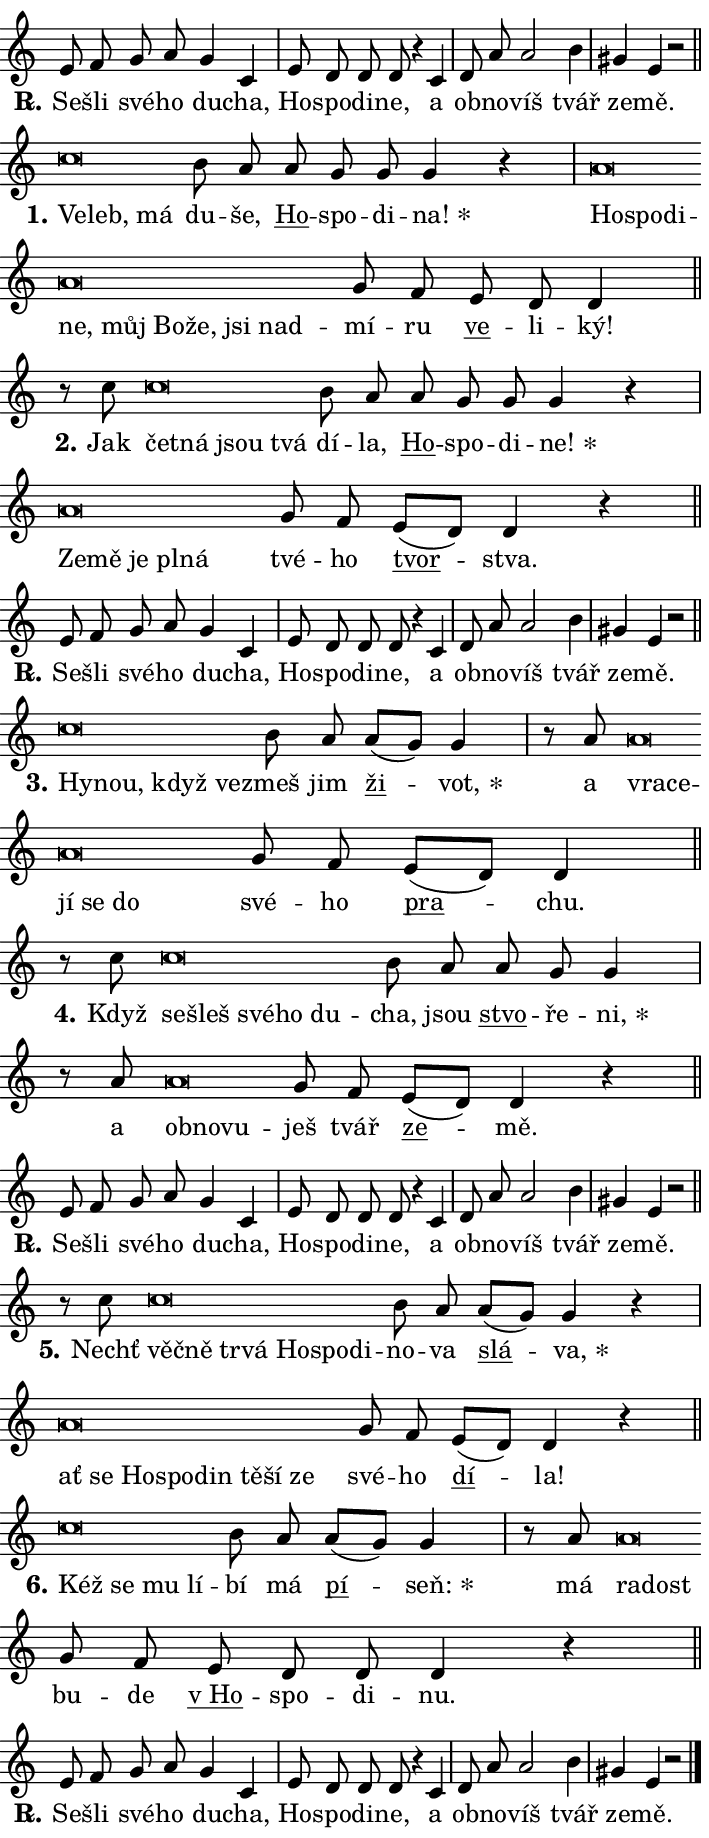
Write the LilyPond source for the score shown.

\version "2.24.0"
\header { tagline = "" }
\paper {
  indent = 0\cm
  top-margin = 0\cm
  right-margin = 0.13\cm % to fit lyric hyphens
  bottom-margin = 0\cm
  left-margin = 0\cm
  paper-width = 12\cm
  page-breaking = #ly:one-page-breaking
  system-system-spacing.basic-distance = #11
  score-system-spacing.basic-distance = #11
  ragged-last = ##f
}


%% Author: Thomas Morley
%% https://lists.gnu.org/archive/html/lilypond-user/2020-05/msg00002.html
#(define (line-position grob)
"Returns position of @var[grob} in current system:
   @code{'start}, if at first time-step
   @code{'end}, if at last time-step
   @code{'middle} otherwise
"
  (let* ((col (ly:item-get-column grob))
         (ln (ly:grob-object col 'left-neighbor))
         (rn (ly:grob-object col 'right-neighbor))
         (col-to-check-left (if (ly:grob? ln) ln col))
         (col-to-check-right (if (ly:grob? rn) rn col))
         (break-dir-left
           (and
             (ly:grob-property col-to-check-left 'non-musical #f)
             (ly:item-break-dir col-to-check-left)))
         (break-dir-right
           (and
             (ly:grob-property col-to-check-right 'non-musical #f)
             (ly:item-break-dir col-to-check-right))))
        (cond ((eqv? 1 break-dir-left) 'start)
              ((eqv? -1 break-dir-right) 'end)
              (else 'middle))))

#(define (tranparent-at-line-position vctor)
  (lambda (grob)
  "Relying on @code{line-position} select the relevant enry from @var{vctor}.
Used to determine transparency,"
    (case (line-position grob)
      ((end) (not (vector-ref vctor 0)))
      ((middle) (not (vector-ref vctor 1)))
      ((start) (not (vector-ref vctor 2))))))

noteHeadBreakVisibility =
#(define-music-function (break-visibility)(vector?)
"Makes @code{NoteHead}s transparent relying on @var{break-visibility}"
#{
  \override NoteHead.transparent =
    #(tranparent-at-line-position break-visibility)
#})

#(define delete-ledgers-for-transparent-note-heads
  (lambda (grob)
    "Reads whether a @code{NoteHead} is transparent.
If so this @code{NoteHead} is removed from @code{'note-heads} from
@var{grob}, which is supposed to be @code{LedgerLineSpanner}.
As a result ledgers are not printed for this @code{NoteHead}"
    (let* ((nhds-array (ly:grob-object grob 'note-heads))
           (nhds-list
             (if (ly:grob-array? nhds-array)
                 (ly:grob-array->list nhds-array)
                 '()))
           ;; Relies on the transparent-property being done before
           ;; Staff.LedgerLineSpanner.after-line-breaking is executed.
           ;; This is fragile ...
           (to-keep
             (remove
               (lambda (nhd)
                 (ly:grob-property nhd 'transparent #f))
               nhds-list)))
      ;; TODO find a better method to iterate over grob-arrays, similiar
      ;; to filter/remove etc for lists
      ;; For now rebuilt from scratch
      (set! (ly:grob-object grob 'note-heads)  '())
      (for-each
        (lambda (nhd)
          (ly:pointer-group-interface::add-grob grob 'note-heads nhd))
        to-keep))))

squashNotes = {
  \override NoteHead.X-extent = #'(-0.2 . 0.2)
  \override NoteHead.Y-extent = #'(-0.75 . 0)
  \override NoteHead.stencil =
    #(lambda (grob)
       (let ((pos (ly:grob-property grob 'staff-position)))
         (begin
           (if (< pos -7) (display "ERROR: Lower brevis then expected\n") (display ""))
           (if (<= pos -6) ly:text-interface::print ly:note-head::print))))
}
unSquashNotes = {
  \revert NoteHead.X-extent
  \revert NoteHead.Y-extent
  \revert NoteHead.stencil
}

hideNotes = \noteHeadBreakVisibility #begin-of-line-visible
unHideNotes = \noteHeadBreakVisibility #all-visible

% work-around for resetting accidentals
% https://lilypond.org/doc/v2.23/Documentation/notation/displaying-rhythms#unmetered-music
cadenzaMeasure = {
  \cadenzaOff
  \partial 1024 s1024
  \cadenzaOn
}

#(define-markup-command (accent layout props text) (markup?)
  "Underline accented syllable"
  (interpret-markup layout props
    #{\markup \override #'(offset . 4.3) \underline { #text }#}))

responsum = \markup \concat {
  "R" \hspace #-1.05 \path #0.1 #'((moveto 0 0.07) (lineto 0.9 0.8)) \hspace #0.05 "."
}

spaceSize = #0.6828661417322834 % exact space size for TeX Gyre Schola

\layout {
  \context {
    \Staff
    \remove "Time_signature_engraver"
    \override LedgerLineSpanner.after-line-breaking = #delete-ledgers-for-transparent-note-heads
  }
  \context {
    \Lyrics {
      \override LyricSpace.minimum-distance = \spaceSize
      \override LyricText.font-name = #"TeX Gyre Schola"
      \override LyricText.font-size = 1
      \override StanzaNumber.font-name = #"TeX Gyre Schola Bold"
      \override StanzaNumber.font-size = 1
    }
  }
  \context {
    \Score 
    \override NoteHead.text =
      #(lambda (grob) 
        (let ((pos (ly:grob-property grob 'staff-position)))
          #{\markup {
            \combine
              \halign #-0.55 \raise #(if (= pos -6) 0 0.5) \override #'(thickness . 2) \draw-line #'(3.2 . 0)
              \musicglyph "noteheads.sM1"
          }#}))
  }
}

% magnetic-lyrics.ily
%
%   written by
%     Jean Abou Samra <jean@abou-samra.fr>
%     Werner Lemberg <wl@gnu.org>
%
%   adapted by
%     Jiri Hon <jiri.hon@gmail.com>
%
% Version 2022-Apr-15

% https://www.mail-archive.com/lilypond-user@gnu.org/msg149350.html

#(define (Left_hyphen_pointer_engraver context)
   "Collect syllable-hyphen-syllable occurrences in lyrics and store
them in properties.  This engraver only looks to the left.  For
example, if the lyrics input is @code{foo -- bar}, it does the
following.

@itemize @bullet
@item
Set the @code{text} property of the @code{LyricHyphen} grob between
@q{foo} and @q{bar} to @code{foo}.

@item
Set the @code{left-hyphen} property of the @code{LyricText} grob with
text @q{foo} to the @code{LyricHyphen} grob between @q{foo} and
@q{bar}.
@end itemize

Use this auxiliary engraver in combination with the
@code{lyric-@/text::@/apply-@/magnetic-@/offset!} hook."
   (let ((hyphen #f)
         (text #f))
     (make-engraver
      (acknowledgers
       ((lyric-syllable-interface engraver grob source-engraver)
        (set! text grob)))
      (end-acknowledgers
       ((lyric-hyphen-interface engraver grob source-engraver)
        ;(when (not (grob::has-interface grob 'lyric-space-interface))
          (set! hyphen grob)));)
      ((stop-translation-timestep engraver)
       (when (and text hyphen)
         (ly:grob-set-object! text 'left-hyphen hyphen))
       (set! text #f)
       (set! hyphen #f)))))

#(define (lyric-text::apply-magnetic-offset! grob)
   "If the space between two syllables is less than the value in
property @code{LyricText@/.details@/.squash-threshold}, move the right
syllable to the left so that it gets concatenated with the left
syllable.

Use this function as a hook for
@code{LyricText@/.after-@/line-@/breaking} if the
@code{Left_@/hyphen_@/pointer_@/engraver} is active."
   (let ((hyphen (ly:grob-object grob 'left-hyphen #f)))
     (when hyphen
       (let ((left-text (ly:spanner-bound hyphen LEFT)))
         (when (grob::has-interface left-text 'lyric-syllable-interface)
           (let* ((common (ly:grob-common-refpoint grob left-text X))
                  (this-x-ext (ly:grob-extent grob common X))
                  (left-x-ext
                   (begin
                     ;; Trigger magnetism for left-text.
                     (ly:grob-property left-text 'after-line-breaking)
                     (ly:grob-extent left-text common X)))
                  ;; `delta` is the gap width between two syllables.
                  (delta (- (interval-start this-x-ext)
                            (interval-end left-x-ext)))
                  (details (ly:grob-property grob 'details))
                  (threshold (assoc-get 'squash-threshold details 0.2)))
             (when (< delta threshold)
               (let* (;; We have to manipulate the input text so that
                      ;; ligatures crossing syllable boundaries are not
                      ;; disabled.  For languages based on the Latin
                      ;; script this is essentially a beautification.
                      ;; However, for non-Western scripts it can be a
                      ;; necessity.
                      (lt (ly:grob-property left-text 'text))
                      (rt (ly:grob-property grob 'text))
                      (is-space (grob::has-interface hyphen 'lyric-space-interface))
                      (space (if is-space " " ""))
                      (extra-delta (if is-space spaceSize 0))
                      ;; Append new syllable.
                      (ltrt-space (if (and (string? lt) (string? rt))
                                (string-append lt space rt)
                                (make-concat-markup (list lt space rt))))
                      ;; Right-align `ltrt` to the right side.
                      (ltrt-space-markup (grob-interpret-markup
                               grob
                               (make-translate-markup
                                (cons (interval-length this-x-ext) 0)
                                (make-right-align-markup ltrt-space)))))
                 (begin
                   ;; Don't print `left-text`.
                   (ly:grob-set-property! left-text 'stencil #f)
                   ;; Set text and stencil (which holds all collected
                   ;; syllables so far) and shift it to the left.
                   (ly:grob-set-property! grob 'text ltrt-space)
                   (ly:grob-set-property! grob 'stencil ltrt-space-markup)
                   (ly:grob-translate-axis! grob (- (- delta extra-delta)) X))))))))))


#(define (lyric-hyphen::displace-bounds-first grob)
   ;; Make very sure this callback isn't triggered too early.
   (let ((left (ly:spanner-bound grob LEFT))
         (right (ly:spanner-bound grob RIGHT)))
     (ly:grob-property left 'after-line-breaking)
     (ly:grob-property right 'after-line-breaking)
     (ly:lyric-hyphen::print grob)))

squashThreshold = #0.4

\layout {
  \context {
    \Lyrics
    \consists #Left_hyphen_pointer_engraver
    \override LyricText.after-line-breaking =
      #lyric-text::apply-magnetic-offset!
    \override LyricHyphen.stencil = #lyric-hyphen::displace-bounds-first
    \override LyricText.details.squash-threshold = \squashThreshold
    \override LyricHyphen.minimum-distance = 0
    \override LyricHyphen.minimum-length = \squashThreshold
  }
}

squashText = \override LyricText.details.squash-threshold = 9999
unSquashText = \override LyricText.details.squash-threshold = \squashThreshold

leftText = \override LyricText.self-alignment-X = #LEFT
unLeftText = \revert LyricText.self-alignment-X

starOffset = #(lambda (grob) 
                (let ((x_offset (ly:self-alignment-interface::aligned-on-x-parent grob)))
                  (if (= x_offset 0) 0 (+ x_offset 1.2))))

star = #(define-music-function (syllable)(string?)
"Append star separator at the end of a syllable"
#{
  \once \override LyricText.X-offset = #starOffset
  \lyricmode { \markup {
    #syllable
    \override #'((font-name . "TeX Gyre Schola Bold")) \hspace #0.2 \lower #0.65 \larger "*"
  } }
#})

starAccent = #(define-music-function (syllable)(string?)
"Append star separator at the end of a syllable and make accent"
#{
  \once \override LyricText.X-offset = #starOffset
  \lyricmode { \markup {
    \accent #syllable
    \override #'((font-name . "TeX Gyre Schola Bold")) \hspace #0.2 \lower #0.65 \larger "*"
  } }
#})

breath = #(define-music-function (syllable)(string?)
"Append breathing indicator at the end of a syllable"
#{
  \lyricmode { \markup { #syllable "+" } }
#})

optionalBreath = #(define-music-function (syllable)(string?)
"Append optional breathing indicator at the end of a syllable"
#{
  \lyricmode { \markup { #syllable "(+)" } }
#})


\score {
    <<
        \new Voice = "melody" { \cadenzaOn \key c \major \relative { e'8 f g a g4 c, \cadenzaMeasure \bar "|" e8 d d d r4 c \cadenzaMeasure \bar "|" d8 a' a2 b4 \cadenzaMeasure \bar "|" gis e r2 \cadenzaMeasure \bar "||" \break } }
        \new Lyrics \lyricsto "melody" { \lyricmode { \set stanza = \responsum
Se -- šli své -- ho du -- cha, Ho -- spo -- di -- ne, a ob -- no -- víš tvář ze -- mě. } }
    >>
    \layout {}
}

\score {
    <<
        \new Voice = "melody" { \cadenzaOn \key c \major \relative { \squashNotes c''\breve*1/16 \hideNotes \breve*1/16 \breve*1/16 \bar "" \unHideNotes \unSquashNotes b8 a \bar "" a g g g4 r \cadenzaMeasure \bar "|" \squashNotes a\breve*1/16 \hideNotes \breve*1/16 \bar "" \breve*1/16 \bar "" \breve*1/16 \bar "" \breve*1/16 \bar "" \breve*1/16 \bar "" \breve*1/16 \bar "" \breve*1/16 \breve*1/16 \bar "" \unHideNotes \unSquashNotes g8 f \bar "" e d d4 \cadenzaMeasure \bar "||" \break } }
        \new Lyrics \lyricsto "melody" { \lyricmode { \set stanza = "1."
\leftText Ve -- \squashText leb, má \unLeftText \unSquashText du -- še, \markup \accent Ho -- spo -- di -- \star na! \leftText Ho -- \squashText spo -- di -- ne, můj Bo -- že, jsi nad -- \unLeftText \unSquashText mí -- ru \markup \accent ve -- li -- ký! } }
    >>
    \layout {}
}

\score {
    <<
        \new Voice = "melody" { \cadenzaOn \key c \major \relative { r8 c''8 \squashNotes c\breve*1/16 \hideNotes \breve*1/16 \bar "" \breve*1/16 \breve*1/16 \bar "" \unHideNotes \unSquashNotes b8 a \bar "" a g g g4 r \cadenzaMeasure \bar "|" \squashNotes a\breve*1/16 \hideNotes \breve*1/16 \bar "" \breve*1/16 \bar "" \breve*1/16 \breve*1/16 \bar "" \unHideNotes \unSquashNotes g8 f \bar "" e[( d)] d4 r \cadenzaMeasure \bar "||" \break } }
        \new Lyrics \lyricsto "melody" { \lyricmode { \set stanza = "2."
Jak \leftText čet -- \squashText ná jsou tvá \unLeftText \unSquashText dí -- la, \markup \accent Ho -- spo -- di -- \star ne! \leftText Ze -- \squashText mě je pl -- ná \unLeftText \unSquashText tvé -- ho \markup \accent tvor -- stva. } }
    >>
    \layout {}
}

\score {
    <<
        \new Voice = "melody" { \cadenzaOn \key c \major \relative { e'8 f g a g4 c, \cadenzaMeasure \bar "|" e8 d d d r4 c \cadenzaMeasure \bar "|" d8 a' a2 b4 \cadenzaMeasure \bar "|" gis e r2 \cadenzaMeasure \bar "||" \break } }
        \new Lyrics \lyricsto "melody" { \lyricmode { \set stanza = \responsum
Se -- šli své -- ho du -- cha, Ho -- spo -- di -- ne, a ob -- no -- víš tvář ze -- mě. } }
    >>
    \layout {}
}

\score {
    <<
        \new Voice = "melody" { \cadenzaOn \key c \major \relative { \squashNotes c''\breve*1/16 \hideNotes \breve*1/16 \bar "" \breve*1/16 \breve*1/16 \bar "" \unHideNotes \unSquashNotes b8 a \bar "" a[( g)] g4 \cadenzaMeasure \bar "|" r8 a8 \squashNotes a\breve*1/16 \hideNotes \breve*1/16 \bar "" \breve*1/16 \bar "" \breve*1/16 \breve*1/16 \bar "" \unHideNotes \unSquashNotes g8 f \bar "" e[( d)] d4 \cadenzaMeasure \bar "||" \break } }
        \new Lyrics \lyricsto "melody" { \lyricmode { \set stanza = "3."
\leftText Hy -- \squashText nou, když ve -- \unLeftText \unSquashText zmeš jim \markup \accent ži -- \star vot, a \leftText vra -- \squashText ce -- jí se do \unLeftText \unSquashText své -- ho \markup \accent pra -- chu. } }
    >>
    \layout {}
}

\score {
    <<
        \new Voice = "melody" { \cadenzaOn \key c \major \relative { r8 c''8 \squashNotes c\breve*1/16 \hideNotes \breve*1/16 \bar "" \breve*1/16 \bar "" \breve*1/16 \breve*1/16 \bar "" \unHideNotes \unSquashNotes b8 a \bar "" a g g4 \cadenzaMeasure \bar "|" r8 a8 \squashNotes a\breve*1/16 \hideNotes \breve*1/16 \breve*1/16 \bar "" \unHideNotes \unSquashNotes g8 f \bar "" e[( d)] d4 r \cadenzaMeasure \bar "||" \break } }
        \new Lyrics \lyricsto "melody" { \lyricmode { \set stanza = "4."
Když \leftText se -- \squashText šleš své -- ho du -- \unLeftText \unSquashText cha, jsou \markup \accent stvo -- ře -- \star ni, a \leftText ob -- \squashText no -- vu -- \unLeftText \unSquashText ješ tvář \markup \accent ze -- mě. } }
    >>
    \layout {}
}

\score {
    <<
        \new Voice = "melody" { \cadenzaOn \key c \major \relative { e'8 f g a g4 c, \cadenzaMeasure \bar "|" e8 d d d r4 c \cadenzaMeasure \bar "|" d8 a' a2 b4 \cadenzaMeasure \bar "|" gis e r2 \cadenzaMeasure \bar "||" \break } }
        \new Lyrics \lyricsto "melody" { \lyricmode { \set stanza = \responsum
Se -- šli své -- ho du -- cha, Ho -- spo -- di -- ne, a ob -- no -- víš tvář ze -- mě. } }
    >>
    \layout {}
}

\score {
    <<
        \new Voice = "melody" { \cadenzaOn \key c \major \relative { r8 c''8 \squashNotes c\breve*1/16 \hideNotes \breve*1/16 \bar "" \breve*1/16 \bar "" \breve*1/16 \bar "" \breve*1/16 \bar "" \breve*1/16 \breve*1/16 \bar "" \unHideNotes \unSquashNotes b8 a \bar "" a[( g)] g4 r \cadenzaMeasure \bar "|" \squashNotes a\breve*1/16 \hideNotes \breve*1/16 \bar "" \breve*1/16 \bar "" \breve*1/16 \bar "" \breve*1/16 \bar "" \breve*1/16 \bar "" \breve*1/16 \breve*1/16 \bar "" \unHideNotes \unSquashNotes g8 f \bar "" e[( d)] d4 r \cadenzaMeasure \bar "||" \break } }
        \new Lyrics \lyricsto "melody" { \lyricmode { \set stanza = "5."
Nechť \leftText věč -- \squashText ně tr -- vá Ho -- spo -- di -- \unLeftText \unSquashText no -- va \markup \accent slá -- \star va, \leftText ať \squashText se Ho -- spo -- din tě -- ší ze \unLeftText \unSquashText své -- ho \markup \accent dí -- la! } }
    >>
    \layout {}
}

\score {
    <<
        \new Voice = "melody" { \cadenzaOn \key c \major \relative { \squashNotes c''\breve*1/16 \hideNotes \breve*1/16 \bar "" \breve*1/16 \breve*1/16 \bar "" \unHideNotes \unSquashNotes b8 a \bar "" a[( g)] g4 \cadenzaMeasure \bar "|" r8 a8 \squashNotes a\breve*1/16 \hideNotes \breve*1/16 \bar "" \unHideNotes \unSquashNotes g8 f \bar "" e d d d4 r \cadenzaMeasure \bar "||" \break } }
        \new Lyrics \lyricsto "melody" { \lyricmode { \set stanza = "6."
\leftText Kéž \squashText se mu lí -- \unLeftText \unSquashText bí má \markup \accent pí -- \star seň: má \leftText ra -- \squashText dost \unLeftText \unSquashText bu -- de \markup \accent "v Ho" -- spo -- di -- nu. } }
    >>
    \layout {}
}

\score {
    <<
        \new Voice = "melody" { \cadenzaOn \key c \major \relative { e'8 f g a g4 c, \cadenzaMeasure \bar "|" e8 d d d r4 c \cadenzaMeasure \bar "|" d8 a' a2 b4 \cadenzaMeasure \bar "|" gis e r2 \cadenzaMeasure \bar "||" \break } \bar "|." }
        \new Lyrics \lyricsto "melody" { \lyricmode { \set stanza = \responsum
Se -- šli své -- ho du -- cha, Ho -- spo -- di -- ne, a ob -- no -- víš tvář ze -- mě. } }
    >>
    \layout {}
}
